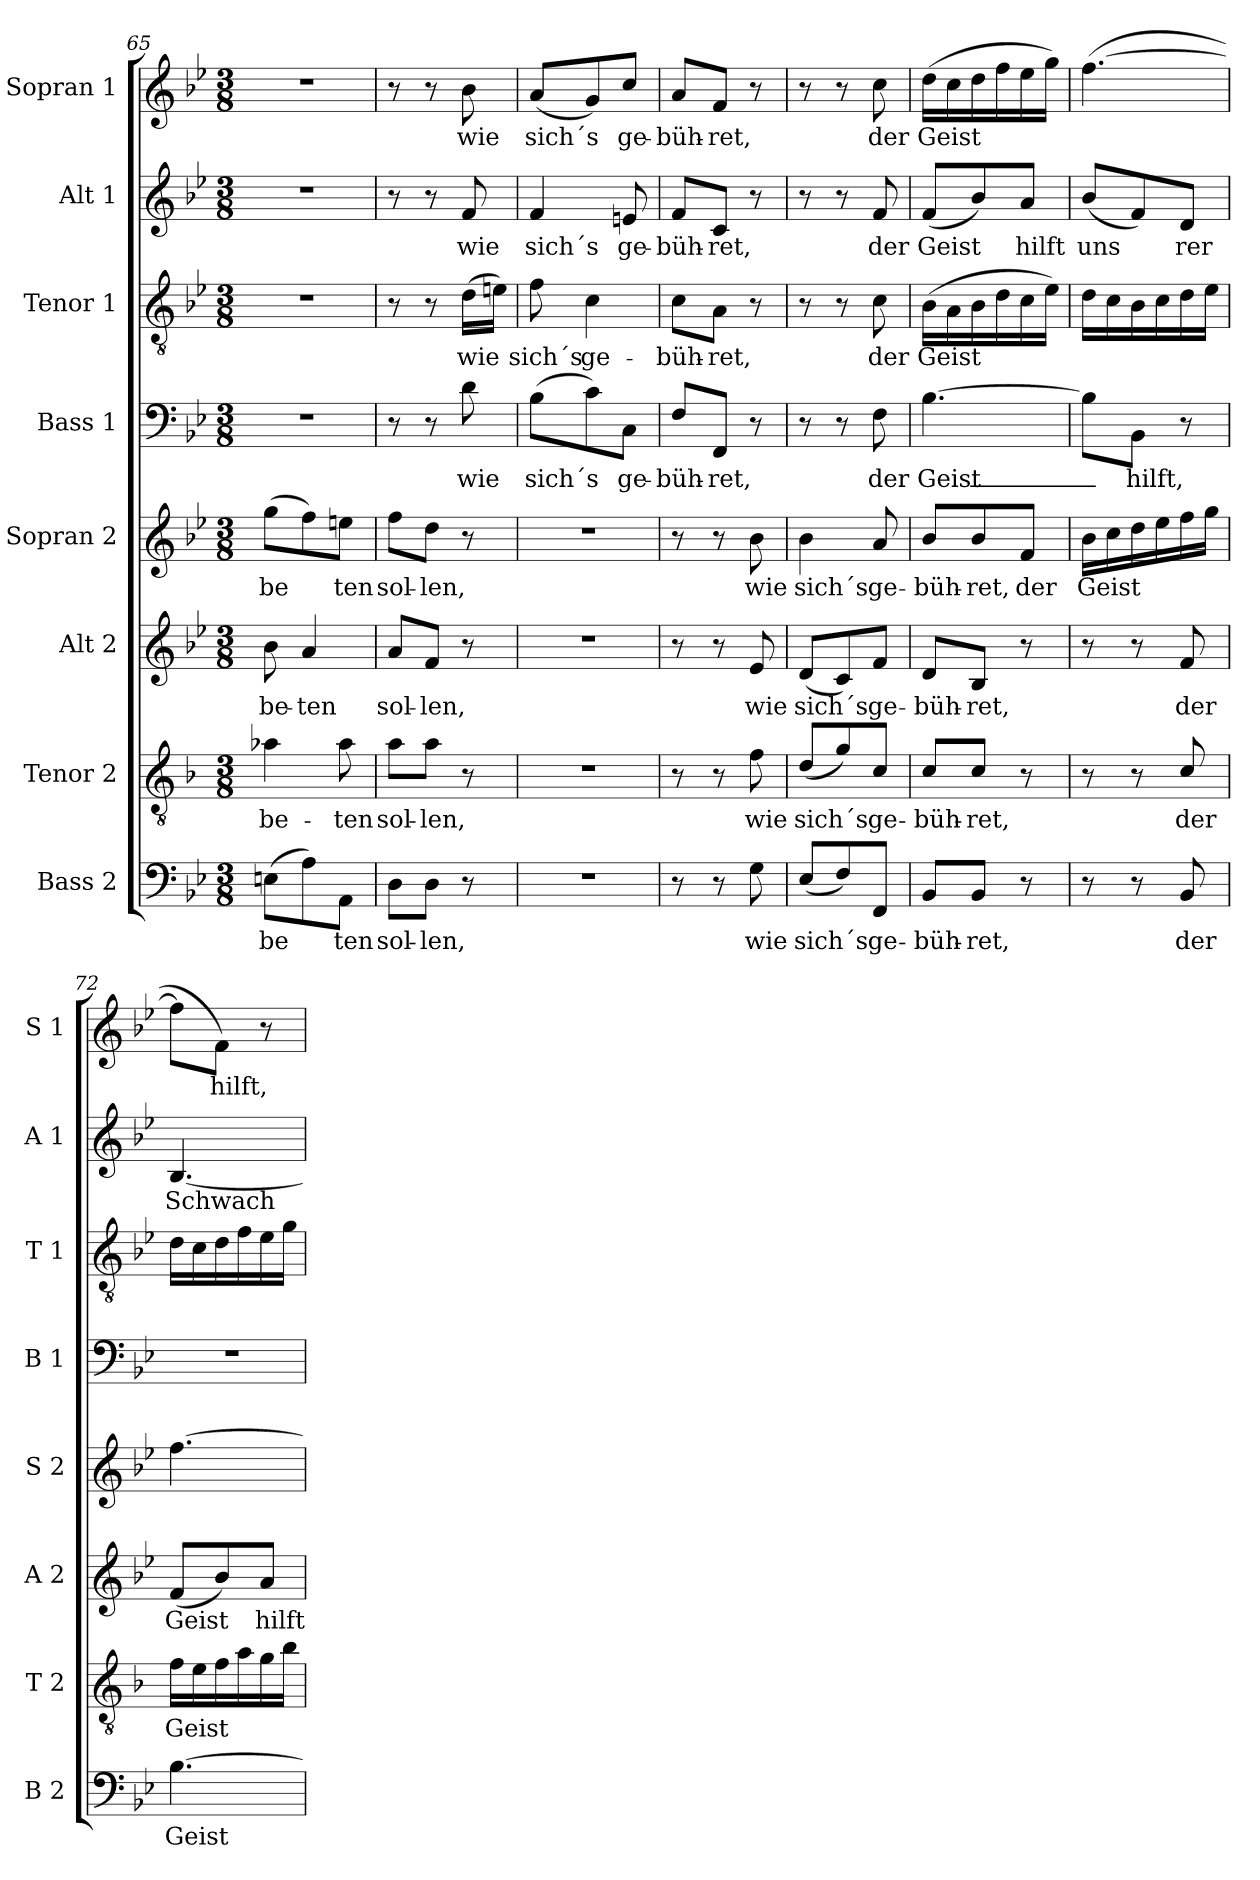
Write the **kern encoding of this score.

**kern	**text	**kern	**text	**kern	**text	**kern	**text	**kern	**text	**kern	**text	**kern	**text	**kern	**text
*part8	*part8	*part7	*part7	*part6	*part6	*part5	*part5	*part4	*part4	*part3	*part3	*part2	*part2	*part1	*part1
*staff8	*staff8	*staff7	*staff7	*staff6	*staff6	*staff5	*staff5	*staff4	*staff4	*staff3	*staff3	*staff2	*staff2	*staff1	*staff1
*I"Bass 2	*	*I"Tenor 2	*	*I"Alt 2	*	*I"Sopran 2	*	*I"Bass 1	*	*I"Tenor 1	*	*I"Alt 1	*	*I"Sopran 1	*
*I'B 2	*	*I'T 2	*	*I'A 2	*	*I'S 2	*	*I'B 1	*	*I'T 1	*	*I'A 1	*	*I'S 1	*
*clefF4	*	*clefGv2	*	*clefG2	*	*clefG2	*	*clefF4	*	*clefGv2	*	*clefG2	*	*clefG2	*
*	*	*ITrd4c7	*	*	*	*	*	*	*	*	*	*	*	*	*
*k[b-e-]	*	*k[b-e-]	*	*k[b-e-]	*	*k[b-e-]	*	*k[b-e-]	*	*k[b-e-]	*	*k[b-e-]	*	*k[b-e-]	*
*M3/8	*	*M3/8	*	*M3/8	*	*M3/8	*	*M3/8	*	*M3/8	*	*M3/8	*	*M3/8	*
=65	=65	=65	=65	=65	=65	=65	=65	=65	=65	=65	=65	=65	=65	=65	=65
!	!LO:LY:b	!	!LO:LY:b	!	!LO:LY:b	!	!LO:LY:b	!	!	!	!	!	!	!	!
(8En\L	be	4d-X\	be-	8b-\	be-	(8gg\L	be	4.r	.	4.r	.	4.r	.	4.r	.
!	!	!	!	!	!LO:LY:b	!	!	!	!	!	!	!	!	!	!
8A\)	.	.	.	4a/	ten	8ff\)	.	.	.	.	.	.	.	.	.
!	!LO:LY:b	!	!LO:LY:b	!	!	!	!LO:LY:b	!	!	!	!	!	!	!	!
8AA\J	ten	8d-\	ten	.	.	8een\J	ten	.	.	.	.	.	.	.	.
=66	=66	=66	=66	=66	=66	=66	=66	=66	=66	=66	=66	=66	=66	=66	=66
!	!LO:LY:b	!	!LO:LY:b	!	!LO:LY:b	!	!LO:LY:b	!	!	!	!	!	!	!	!
8D\L	sol-	8d\L	sol-	8a/L	sol-	8ff\L	sol-	8r	.	8r	.	8r	.	8r	.
!	!LO:LY:b	!	!LO:LY:b	!	!LO:LY:b	!	!LO:LY:b	!	!	!	!	!	!	!	!
8D\J	len,	8d\J	len,	8f/J	len,	8dd\J	len,	8r	.	8r	.	8r	.	8r	.
!	!	!	!	!	!	!	!	!	!LO:LY:b	!	!LO:LY:b	!	!LO:LY:b	!	!LO:LY:b
8r	.	8r	.	8r	.	8r	.	8d\	wie	(16d\LL	wie	8f/	wie	8b-\	wie
.	.	.	.	.	.	.	.	.	.	16en\JJ)	.	.	.	.	.
=67	=67	=67	=67	=67	=67	=67	=67	=67	=67	=67	=67	=67	=67	=67	=67
!	!	!	!	!	!	!	!	!	!LO:LY:b	!	!LO:LY:b	!	!LO:LY:b	!	!LO:LY:b
4.r	.	4.r	.	4.r	.	4.r	.	(8B-\L	sich´s	8f\	sich´s	4f/	sich´s	(8a/L	sich´s
!	!	!	!	!	!	!	!	!	!	!	!LO:LY:b	!	!	!	!
.	.	.	.	.	.	.	.	8c\)	.	4c\	ge-	.	.	8g/)	.
!	!	!	!	!	!	!	!	!	!LO:LY:b	!	!	!	!LO:LY:b	!	!LO:LY:b
.	.	.	.	.	.	.	.	8C\J	ge-	.	.	8en/	ge-	8cc/J	ge-
=68	=68	=68	=68	=68	=68	=68	=68	=68	=68	=68	=68	=68	=68	=68	=68
!	!	!	!	!	!	!	!	!	!LO:LY:b	!	!LO:LY:b	!	!LO:LY:b	!	!LO:LY:b
8r	.	8r	.	8r	.	8r	.	8F/L	büh-	8c\L	büh-	8f/L	büh-	8a/L	büh-
!	!	!	!	!	!	!	!	!	!LO:LY:b	!	!LO:LY:b	!	!LO:LY:b	!	!LO:LY:b
8r	.	8r	.	8r	.	8r	.	8FF/J	ret,	8A\J	ret,	8c/J	ret,	8f/J	ret,
!	!LO:LY:b	!	!LO:LY:b	!	!LO:LY:b	!	!LO:LY:b	!	!	!	!	!	!	!	!
8G\	wie	8B-\	wie	8e-/	wie	8b-\	wie	8r	.	8r	.	8r	.	8r	.
=69	=69	=69	=69	=69	=69	=69	=69	=69	=69	=69	=69	=69	=69	=69	=69
!	!LO:LY:b	!	!LO:LY:b	!	!LO:LY:b	!	!LO:LY:b	!	!	!	!	!	!	!	!
(8E-/L	sich´s	(8G/L	sich´s	(8d/L	sich´s	4b-\	sich´s	8r	.	8r	.	8r	.	8r	.
8F/)	.	8c/)	.	8c/)	.	.	.	8r	.	8r	.	8r	.	8r	.
!	!LO:LY:b	!	!LO:LY:b	!	!LO:LY:b	!	!LO:LY:b	!	!LO:LY:b	!	!LO:LY:b	!	!LO:LY:b	!	!LO:LY:b
8FF/J	ge-	8F/J	ge-	8f/J	ge-	8a/	ge-	8F\	der	8c\	der	8f/	der	8cc\	der
=70	=70	=70	=70	=70	=70	=70	=70	=70	=70	=70	=70	=70	=70	=70	=70
!	!LO:LY:b	!	!LO:LY:b	!	!LO:LY:b	!	!LO:LY:b	!	!LO:LY:b	!	!LO:LY:b	!	!LO:LY:b	!	!LO:LY:b
8BB-/L	büh-	8F/L	büh-	8d/L	büh-	8b-/L	büh-	[4.B-\	Geist_-	(16B-\LL	Geist	(8f/L	Geist	(16dd\LL	Geist
.	.	.	.	.	.	.	.	.	.	16A\	.	.	.	16cc\	.
!	!LO:LY:b	!	!LO:LY:b	!	!LO:LY:b	!	!LO:LY:b	!	!	!	!	!	!	!	!
8BB-/J	ret,	8F/J	ret,	8B-/J	ret,	8b-/	ret,	.	.	16B-\	.	8b-/)	.	16dd\	.
.	.	.	.	.	.	.	.	.	.	16d\	.	.	.	16ff\	.
!	!	!	!	!	!	!	!LO:LY:b	!	!	!	!	!	!LO:LY:b	!	!
8r	.	8r	.	8r	.	8f/J	der	.	.	16c\	.	8a/J	hilft	16ee-\	.
.	.	.	.	.	.	.	.	.	.	16e-\JJ)	.	.	.	16gg\JJ)	.
!!LO:LB:g=z
=71	=71	=71	=71	=71	=71	=71	=71	=71	=71	=71	=71	=71	=71	=71	=71
!	!	!	!	!	!	!	!LO:LY:b	!	!LO:LY:b	!	!	!	!LO:LY:b	!	!
8r	.	8r	.	8r	.	16b-\LL	Geist	8B-\L]	_	16d\LL	.	(8b-/L	uns	([4.ff\	.
.	.	.	.	.	.	16cc\	.	.	.	16c\	.	.	.	.	.
!	!	!	!	!	!	!	!	!	!LO:LY:b	!	!	!	!	!	!
8r	.	8r	.	8r	.	16dd\	.	8BB-\J	hilft,	16B-\	.	8f/)	.	.	.
.	.	.	.	.	.	16ee-\	.	.	.	16c\	.	.	.	.	.
!	!LO:LY:b	!	!LO:LY:b	!	!LO:LY:b	!	!	!	!	!	!	!	!LO:LY:b	!	!
8BB-/	der	8F/	der	8f/	der	16ff\	.	8r	.	16d\	.	8d/J	rer	.	.
.	.	.	.	.	.	16gg\JJ	.	.	.	16e-\JJ	.	.	.	.	.
=72	=72	=72	=72	=72	=72	=72	=72	=72	=72	=72	=72	=72	=72	=72	=72
!	!LO:LY:b	!	!LO:LY:b	!	!LO:LY:b	!	!	!	!	!	!	!	!LO:LY:b	!	!
[4.B-\	Geist	16B-\LL	Geist	(8f/L	Geist	[4.ff\	.	4.r	.	16d\LL	.	[4.B-/	Schwach	8ff\L]	.
.	.	16A\	.	.	.	.	.	.	.	16c\	.	.	.	.	.
!	!	!	!	!	!	!	!	!	!	!	!	!	!	!	!LO:LY:b
.	.	16B-\	.	8b-/)	.	.	.	.	.	16d\	.	.	.	8f\J)	hilft,
.	.	16d\	.	.	.	.	.	.	.	16f\	.	.	.	.	.
!	!	!	!	!	!LO:LY:b	!	!	!	!	!	!	!	!	!	!
.	.	16c\	.	8a/J	hilft	.	.	.	.	16e-\	.	.	.	8r	.
.	.	16e-\JJ	.	.	.	.	.	.	.	16g\JJ	.	.	.	.	.
=	=	=	=	=	=	=	=	=	=	=	=	=	=	=	=
*-	*-	*-	*-	*-	*-	*-	*-	*-	*-	*-	*-	*-	*-	*-	*-
